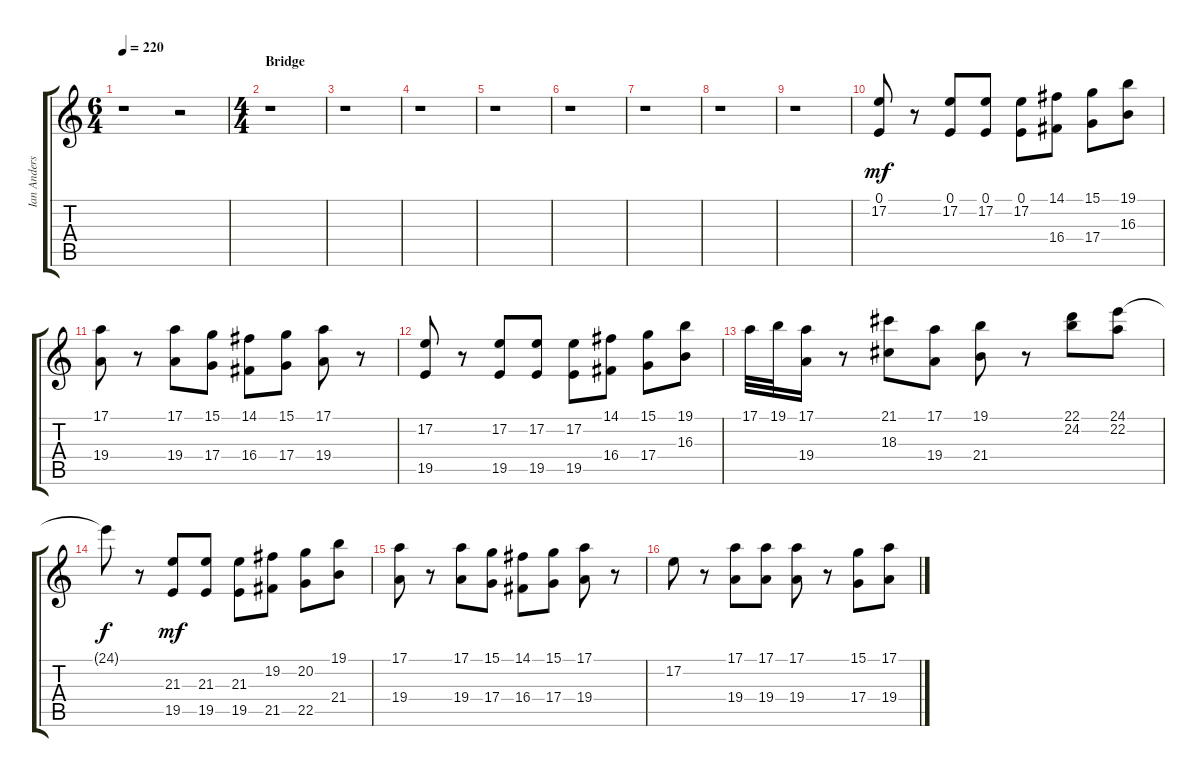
\track ("Ian Anderson (Flute)" "Ian Anders") {instrument flute}
\staff {score tabs}
\tuning (E4 B3 G3 D3 A2 E2) {hide}
\ts (6 4)
\tempo 220
\clef g2
\ks c
r.1{dy f} r.2 |
\ts (4 4)
\section ("" "Bridge")
r.1 |
r.1 |
r.1 |
r.1 |
r.1 |
r.1 |
r.1 |
r.1 |
(0.1 17.2).8{dy mf} r.8 (0.1 17.2).8 (0.1 17.2).8 (0.1 17.2).8 (14.1 16.4).8 (15.1 17.4).8 (19.1 16.3).8 |
(17.1 19.4).8 r.8 (17.1 19.4).8 (15.1 17.4).8 (14.1 16.4).8 (15.1 17.4).8 (17.1 19.4).8 r.8 |
(17.2 19.5).8 r.8 (17.2 19.5).8 (17.2 19.5).8 (17.2 19.5).8 (14.1 16.4).8 (15.1 17.4).8 (19.1 16.3).8 |
17.1.32 19.1.32 (17.1 19.4).16 r.8 (21.1 18.3).8 (17.1 19.4).8 (19.1 21.4).8 r.8 (22.1 24.2).8 (24.1 22.2).8 |
24.1{t}.8{dy f} r.8 (21.3 19.5).8{dy mf} (21.3 19.5).8 (21.3 19.5).8 (19.2 21.5).8 (20.2 22.5).8 (19.1 21.4).8 |
(17.1 19.4).8 r.8 (17.1 19.4).8 (15.1 17.4).8 (14.1 16.4).8 (15.1 17.4).8 (17.1 19.4).8 r.8 |
17.2.8 r.8 (17.1 19.4).8 (17.1 19.4).8 (17.1 19.4).8 r.8 (15.1 17.4).8 (17.1 19.4).8
